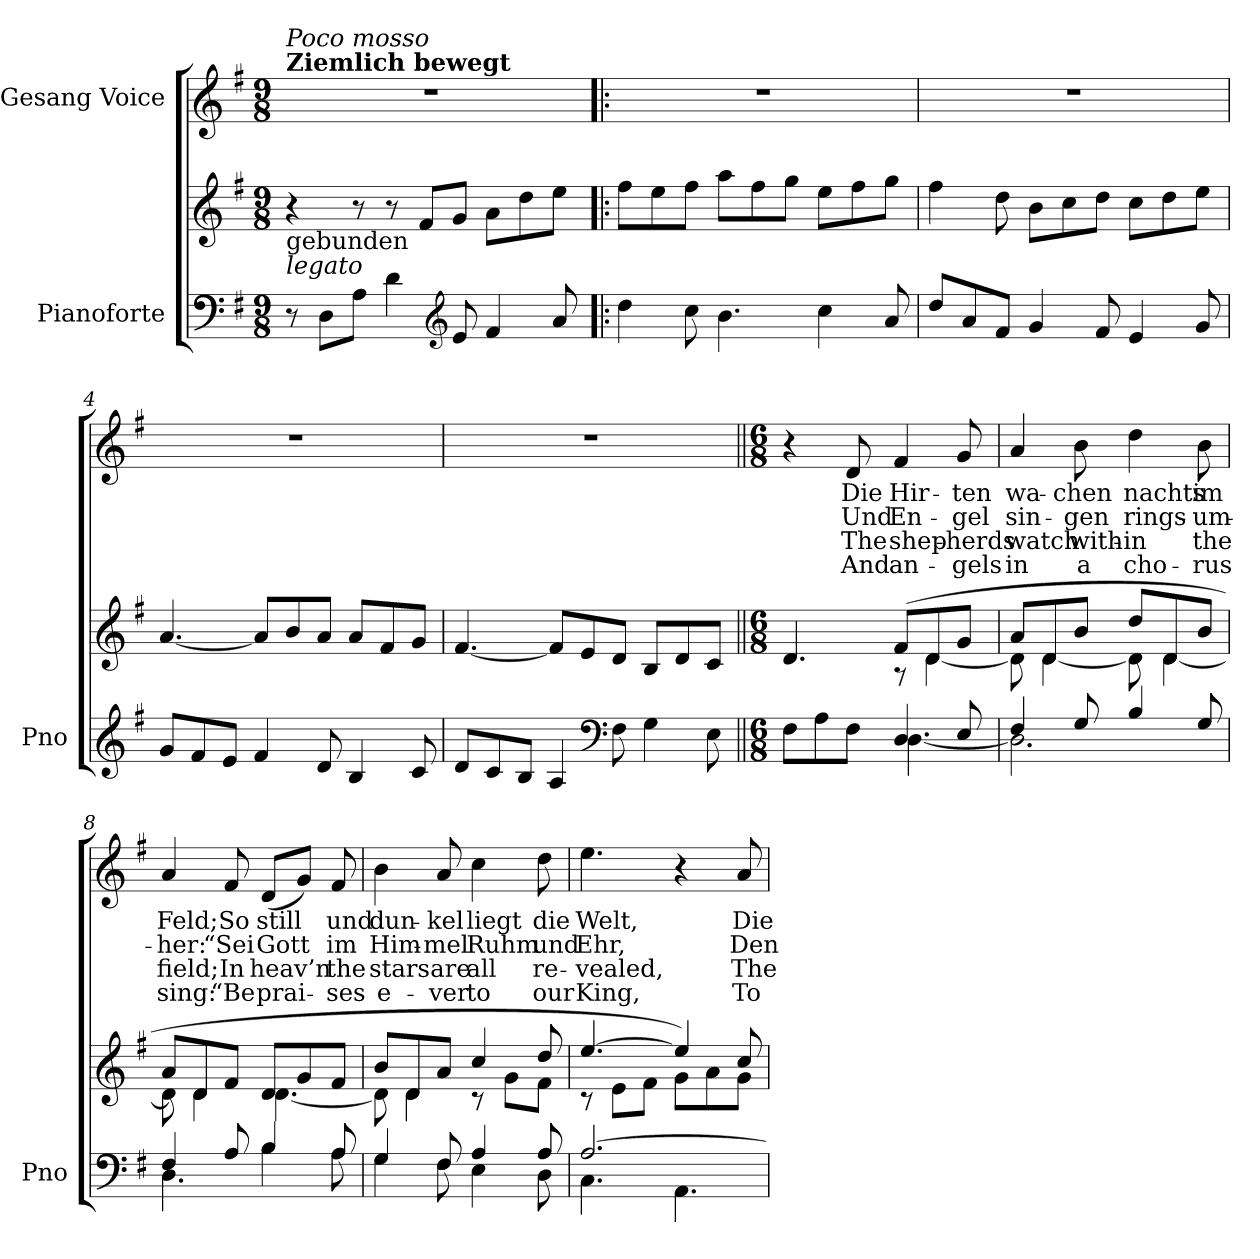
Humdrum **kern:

**kern	**kern	**kern	**text	**text	**text	**text
*part2	*part2	*part1	*part1	*part1	*part1	*part1
*staff3	*staff2	*staff1	*staff1	*staff1	*staff1	*staff1
*I"Pianoforte	*	*I"Gesang Voice	*	*	*	*
*I'Pno	*	*	*	*	*	*
*clefF4	*clefG2	*clefG2	*	*	*	*
*k[f#]	*k[f#]	*k[f#]	*	*	*	*
*M9/8	*M9/8	*M9/8	*	*	*	*
=1	=1	=1	=1	=1	=1	=1
!	!	!LO:TX:a:B:t=Ziemlich bewegt	!	!	!	!
!	!	!LO:TX:a:i:t=Poco mosso	!	!	!	!
!	!LO:TX:b:t=gebunden	!	!	!	!	!
!	!LO:TX:b:i:t=legato	!	!	!	!	!
8r	4r	8%9r	.	.	.	.
8D\L	.	.	.	.	.	.
8A\J	8r	.	.	.	.	.
4d\	8r	.	.	.	.	.
.	8f#/L	.	.	.	.	.
*clefG2	*	*	*	*	*	*
8e/	8g/J	.	.	.	.	.
4f#/	8a\L	.	.	.	.	.
.	8dd\	.	.	.	.	.
8a/	8ee\J	.	.	.	.	.
=2!|:	=2!|:	=2!|:	=2!|:	=2!|:	=2!|:	=2!|:
4dd\	8ff#\L	8%9r	.	.	.	.
.	8ee\	.	.	.	.	.
8cc\	8ff#\J	.	.	.	.	.
4.b\	8aa\L	.	.	.	.	.
.	8ff#\	.	.	.	.	.
.	8gg\J	.	.	.	.	.
4cc\	8ee\L	.	.	.	.	.
.	8ff#\	.	.	.	.	.
8a/	8gg\J	.	.	.	.	.
!!LO:LB:g=z
=3	=3	=3	=3	=3	=3	=3
8dd/L	4ff#\	8%9r	.	.	.	.
8a/	.	.	.	.	.	.
8f#/J	8dd\	.	.	.	.	.
4g/	8b\L	.	.	.	.	.
.	8cc\	.	.	.	.	.
8f#/	8dd\J	.	.	.	.	.
4e/	8cc\L	.	.	.	.	.
.	8dd\	.	.	.	.	.
8g/	8ee\J	.	.	.	.	.
=4	=4	=4	=4	=4	=4	=4
8g/L	[4.a/	8%9r	.	.	.	.
8f#/	.	.	.	.	.	.
8e/J	.	.	.	.	.	.
4f#/	8a/L]	.	.	.	.	.
.	8b/	.	.	.	.	.
8d/	8a/J	.	.	.	.	.
4B/	8a/L	.	.	.	.	.
.	8f#/	.	.	.	.	.
8c/	8g/J	.	.	.	.	.
!!LO:LB:g=z
=5	=5	=5	=5	=5	=5	=5
8d/L	[4.f#/	8%9r	.	.	.	.
8c/	.	.	.	.	.	.
8B/J	.	.	.	.	.	.
4A/	8f#/L]	.	.	.	.	.
.	8e/	.	.	.	.	.
*clefF4	*	*	*	*	*	*
8F#\	8d/J	.	.	.	.	.
4G\	8B/L	.	.	.	.	.
.	8d/	.	.	.	.	.
8E\	8c/J	.	.	.	.	.
=6||	=6||	=6||	=6||	=6||	=6||	=6||
*M6/8	*M6/8	*M6/8	*	*	*	*
*^	*^	*	*	*	*	*
8F#\L	4.ryy	4.d/	4.ryy	4r	.	.	.	.
8A\	.	.	.	.	.	.	.	.
!	!	!	!	!	!LO:LY:b	!LO:LY:b	!LO:LY:b	!LO:LY:b
8F#\J	.	.	.	8d/	Die	Und	The	And
!	!	!	!	!	!LO:LY:b	!LO:LY:b	!LO:LY:b	!LO:LY:b
4D/	[4.D\	(8f#/L	8r	4f#/	Hir-	En-	shep-	an-
.	.	8d/	[4d\	.	.	.	.	.
!	!	!	!	!	!LO:LY:b	!LO:LY:b	!LO:LY:b	!LO:LY:b
8E/	.	8g/J	.	8g/	-ten	-gel	-herds	-gels
=7	=7	=7	=7	=7	=7	=7	=7	=7
!	!	!	!	!	!LO:LY:b	!LO:LY:b	!LO:LY:b	!LO:LY:b
4F#/	2.D\]	8a/L	8d\]	4a/	wa-	sin-	watch	in
.	.	8d/	[4d\	.	.	.	.	.
!	!	!	!	!	!LO:LY:b	!LO:LY:b	!LO:LY:b	!LO:LY:b
8G/	.	8b/J	.	8b\	-chen	-gen	with-	a
!	!	!	!	!	!LO:LY:b	!LO:LY:b	!LO:LY:b	!LO:LY:b
4B/	.	8dd/L	8d\]	4dd\	nachts	rings-	-in	cho-
.	.	8d/	[4d\	.	.	.	.	.
!	!	!	!	!	!LO:LY:b	!LO:LY:b	!LO:LY:b	!LO:LY:b
8G/	.	8b/J	.	8b\	im	-um-	the	-rus
=8	=8	=8	=8	=8	=8	=8	=8	=8
!	!	!	!	!	!LO:LY:b	!LO:LY:b	!LO:LY:b	!LO:LY:b
4F#/	4.D\	8a/L	8d\]	4a/	Feld;	-her:	field;	sing:
.	.	8d/	4d\	.	.	.	.	.
!	!	!	!	!	!LO:LY:b	!LO:LY:b	!LO:LY:b	!LO:LY:b
8A/	.	8f#/J	.	8f#/	So	“Sei	In	“Be
!	!	!	!	!	!LO:LY:b	!LO:LY:b	!LO:LY:b	!LO:LY:b
4B/	4B\	8d/L	[4.d\	(8d/L	still	Gott	heav’n	prai-
.	.	8g/	.	8g/J)	.	.	.	.
!	!	!	!	!	!LO:LY:b	!LO:LY:b	!LO:LY:b	!LO:LY:b
8A/	8A\	8f#/J	.	8f#/	und	im	the	-ses
!!LO:LB:g=z
=9	=9	=9	=9	=9	=9	=9	=9	=9
!	!	!	!	!	!LO:LY:b	!LO:LY:b	!LO:LY:b	!LO:LY:b
4G/	4G\	8b/L	8d\]	4b\	dun-	Him-	stars	e-
.	.	8d/	4d\	.	.	.	.	.
!	!	!	!	!	!LO:LY:b	!LO:LY:b	!LO:LY:b	!LO:LY:b
8F#/	8F#\	8a/J	.	8a/	-kel	-mel	are	-ver
!	!	!	!	!	!LO:LY:b	!LO:LY:b	!LO:LY:b	!LO:LY:b
4A/	4E\	4cc/	8r	4cc\	liegt	Ruhm	all	to
.	.	.	8g\L	.	.	.	.	.
!	!	!	!	!	!LO:LY:b	!LO:LY:b	!LO:LY:b	!LO:LY:b
8A/	8D\	8dd/	8f#\J	8dd\	die	und	re-	our
=10	=10	=10	=10	=10	=10	=10	=10	=10
!	!	!	!	!	!LO:LY:b	!LO:LY:b	!LO:LY:b	!LO:LY:b
[2.A/	4.C\	[4.ee/	8r	4.ee\	Welt,	Ehr,	-vealed,	King,
.	.	.	8e\L	.	.	.	.	.
.	.	.	8f#\J	.	.	.	.	.
.	4.AA\	4ee/])	8g\L	4r	.	.	.	.
.	.	.	8a\	.	.	.	.	.
!	!	!	!	!	!LO:LY:b	!LO:LY:b	!LO:LY:b	!LO:LY:b
.	.	8cc/	8g\J	8a/	Die	Den	The	To
*v	*v	*	*	*	*	*	*	*
*	*v	*v	*	*	*	*	*
=	=	=	=	=	=	=
*-	*-	*-	*-	*-	*-	*-
